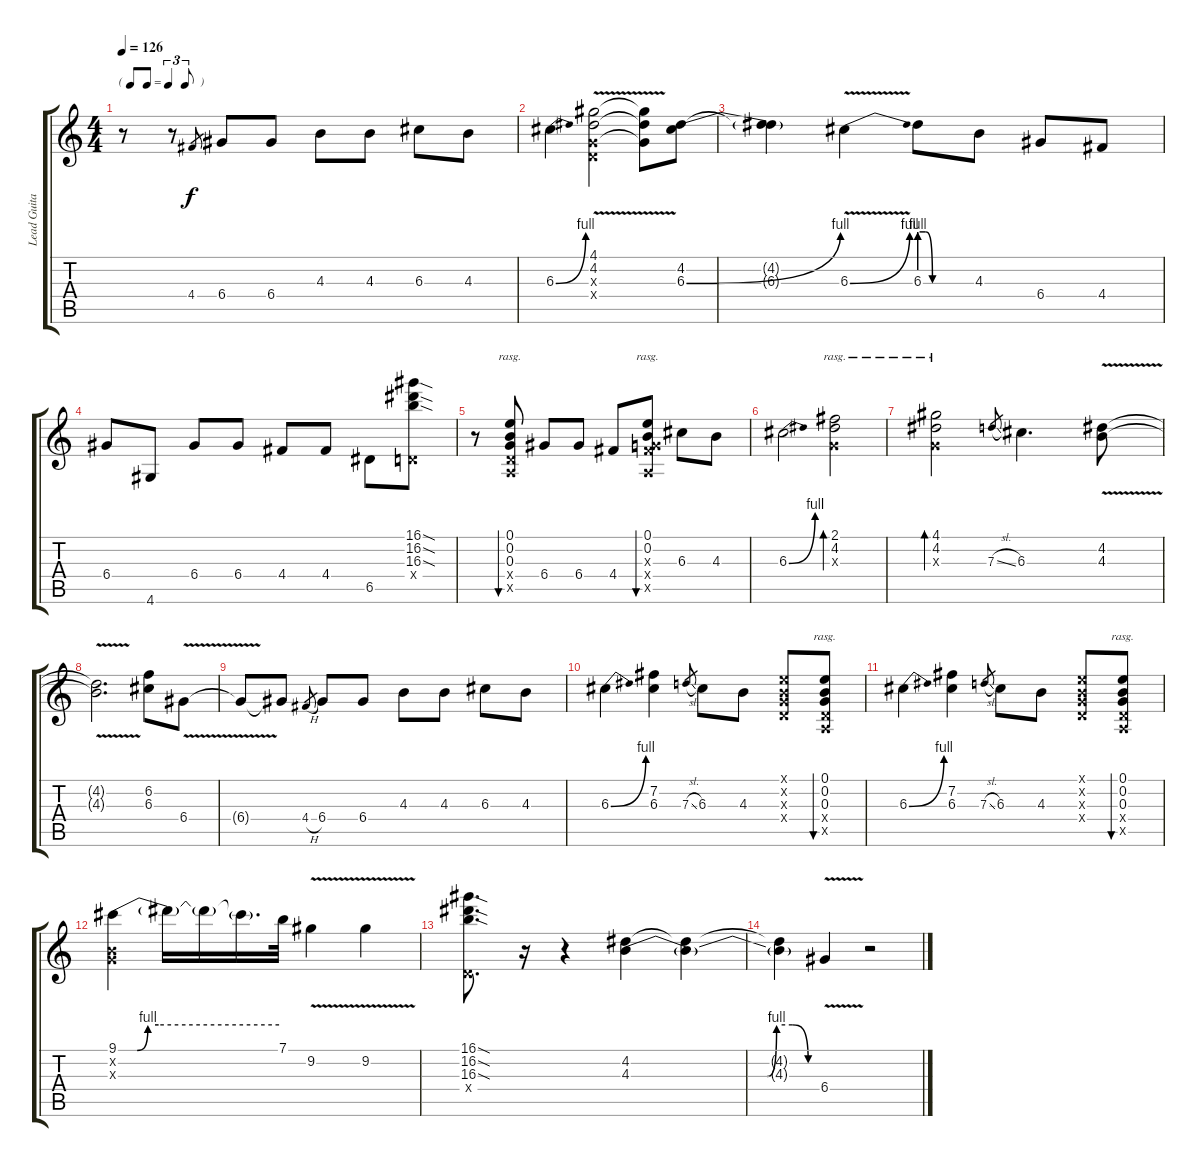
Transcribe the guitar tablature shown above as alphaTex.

\track ("Lead Guitar" "Lead Guita") {instrument overdrivenguitar}
\staff {score tabs}
\tuning (E4 B3 G3 D3 A2 E2) {hide}
\ts (4 4)
\tf triplet8th
\tempo 126
\clef g2
\ks c
r.8{dy f} r.8 4.4.8{gr} 6.4.8 6.4.8 4.3.8 4.3.8 6.3.8 4.3.8 |
6.3{be (bend 0 0 60 4)}.4 (4.1{v} 4.2{v} 0.3{x} 0.4{x}).2 (4.1{t} 4.2{t} 0.3{t}).8 (4.2 6.3{be (bend 0 0 60 4)}).8 |
(4.2{t} 6.3{t}).4 6.3{be (bend 0 0 60 4) v}.4 6.3{be (custom 0 4 7 4 15 0 22 0 30 0 60 0)}.8 4.3.8 6.4.8 4.4.8 |
6.4.8 4.6.8 6.4.8 6.4.8 4.4.8 4.4.8 6.5.8 (16.1{sod} 16.2{sod} 16.3{sod} 0.4{x}).8 |
r.8 (0.1 0.2 0.3 0.4{x} 0.5{x}).8{bu 120 rasg ii} 6.4.8 6.4.8 4.4.8 (0.1 0.2 0.3{x} 4.4{x} 0.5{x}).8{bu 120 rasg ii} 6.3.8 4.3.8 |
6.3{be (bend 0 0 60 4)}.2 (2.1 4.2 0.3{x}).2{bd 240 rasg ii} |
(4.1 4.2 0.3{x}).2{bd 240 rasg ii} 7.3{sl}.8{gr} 6.3.4{d} (4.2{v} 4.3{v}).8 |
(4.2{t} 4.3{t}).2{d} (6.2 6.3).8 6.4{v}.8 |
6.4{t}.8 6.4{t}.8 4.4{h}.8{gr} 6.4.8 6.4.8 4.3.8 4.3.8 6.3.8 4.3.8 |
6.3{be (bend 0 0 60 4)}.4{volume 6} (7.2 6.3).4 7.3{sl}.8{gr} 6.3.8 4.3.8 (0.1{x} 0.2{x} 0.3{x} 0.4{x}).8 (0.1 0.2 0.3 0.4{x} 0.5{x}).8{bu 120 rasg ii} |
6.3{be (bend 0 0 60 4)}.4 (7.2 6.3).4 7.3{sl}.8{gr} 6.3.8 4.3.8 (0.1{x} 0.2{x} 0.3{x} 0.4{x}).8 (0.1 0.2 0.3 0.4{x} 0.5{x}).8{bu 120 rasg ii} |
(9.1{be (custom 0 0 7 0 11 4 15 4 60 4)} 0.2{x} 0.3{x}).4 9.1{t}.16 9.1{t}.16 9.1{t}.16{d} 7.1.32 9.2{v}.4 9.2{v}.4 |
(16.1{sod} 16.2{sod} 16.3{sod} 0.4{x}).8{d} r.16 r.4 (4.2 4.3{be (custom 0 0 35 0 43 0 46 4 51 4 56 0 58 0 60 0)}).4 (4.2{t} 4.3{t}).4 |
(4.2{t} 4.3{t}).4 6.4{v}.4 r.2
